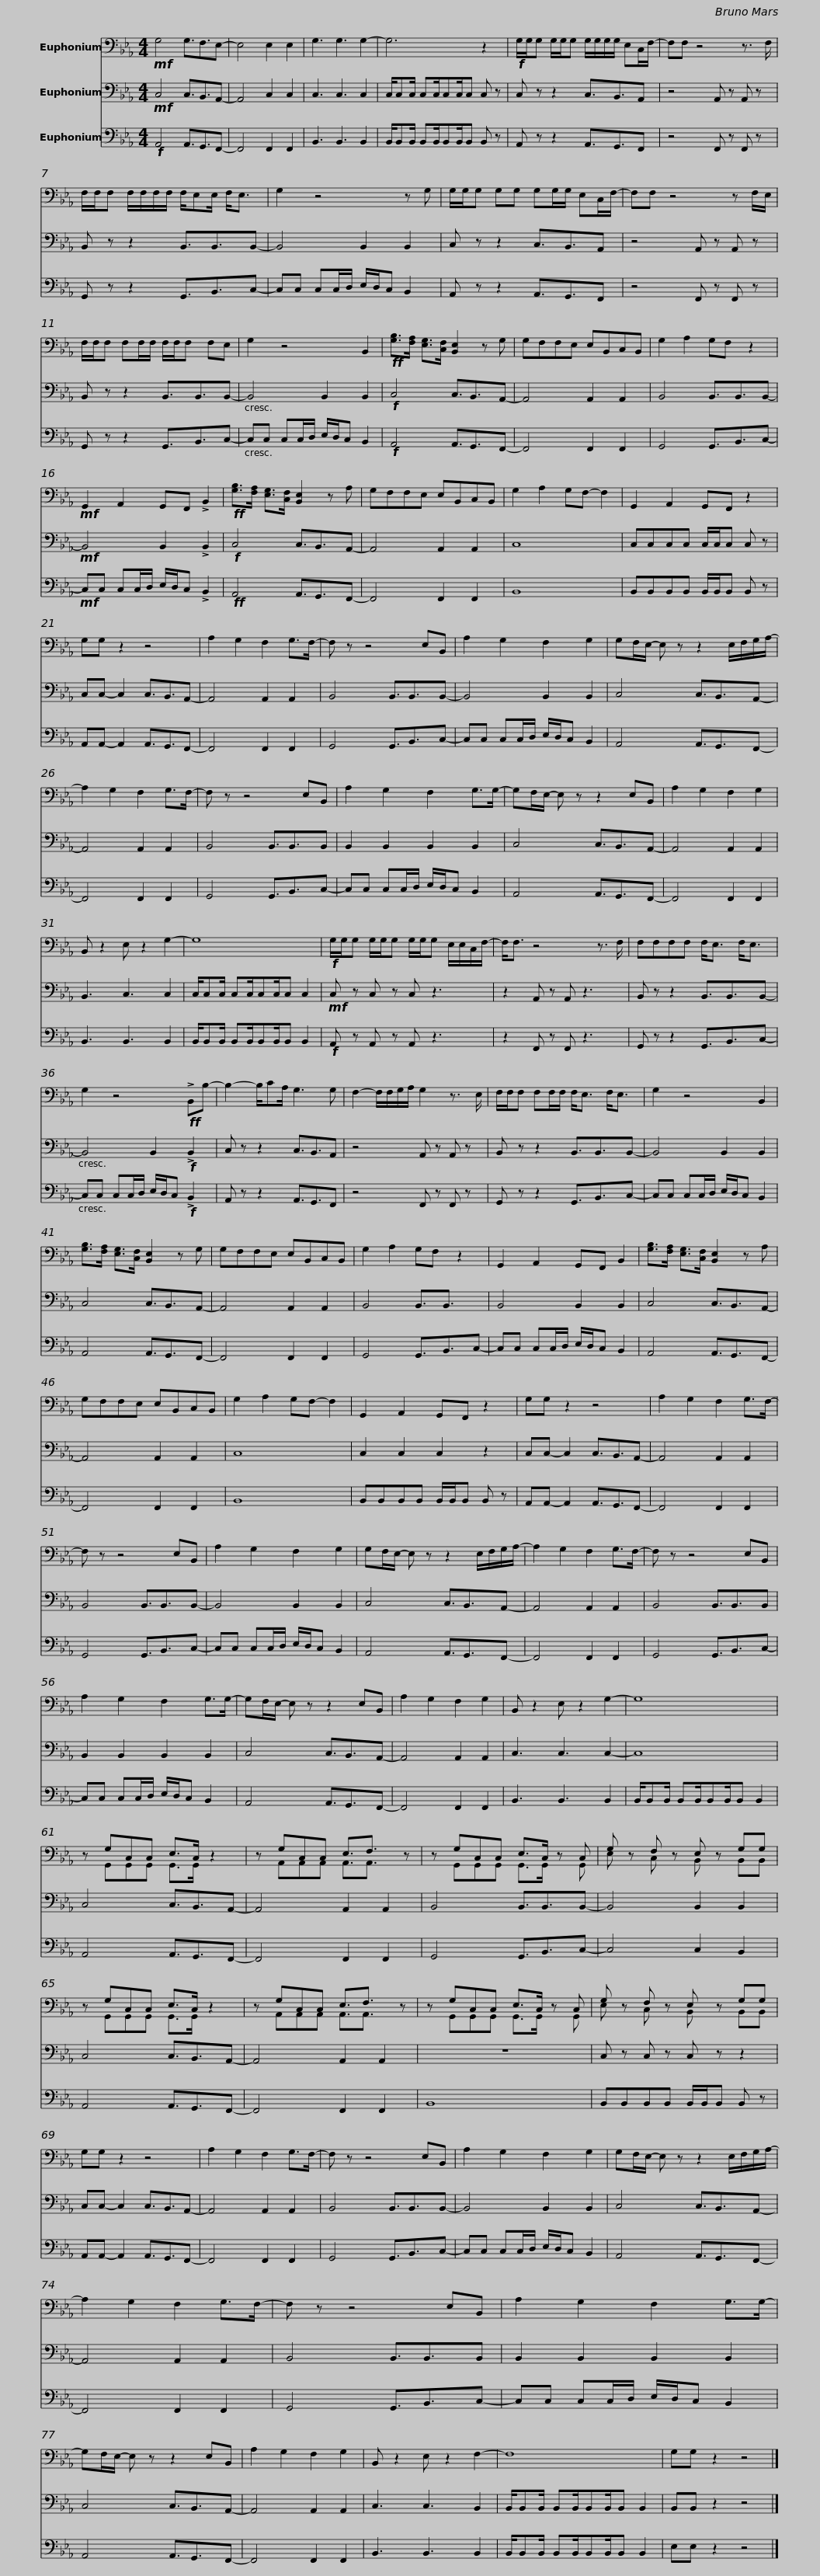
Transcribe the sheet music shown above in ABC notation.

X:1
%%score ( 1 2 ) 3 4
L:1/8
M:4/4
I:linebreak $
K:Eb
V:1 bass
V:2 bass
V:3 bass
V:4 bass
V:1
!mf! G,4 G,3/2F,3/2E,- | E,4 E,2 E,2 | G,3 G,3 G,2- | G,6 z2 |!f! G,/G,/G, G,/G,/G, G,/G,/G,/G,/ E,C,/F,/- |$ %5
 F,F, z4 z3/2 F,/ | F,/F,/F, F,/F,/F,/F,/ F,/E,E,/ F,<E, | G,2 z4 z G, | G,/G,/G, G,G, G,G,/G,/ E,C,/F,/- |$ F,F, z4 z F,/E,/ | %10
 F,/F,/F, F,F,/F,/ F,/F,/F, F,E, | G,2 z4 B,,2 |!ff! [G,B,]>[F,A,] [E,G,]>[C,F,] [B,,E,]2 z G, |$ G,F,F,E, E,B,,C,B,, | G,2 A,2 G,F, z2 | %15
!mf! G,,2 A,,2 G,,F,, !>!B,,2 |!ff! [G,B,]>[F,A,] [E,G,]>[C,F,] [B,,E,]2 z A, | G,F,F,E, E,B,,C,B,, |$ G,2 A,2 G,F,- F,2 | G,,2 A,,2 G,,F,, z2 | %20
 G,G, z2 z4 | A,2 G,2 F,2 G,>F,- | F, z z4 E,B,, |$ A,2 G,2 F,2 G,2 | G,F,/E,/- E, z z2 E,/F,/G,/A,/- | %25
 A,2 G,2 F,2 G,>F,- | F, z z4 E,B,, |$ A,2 G,2 F,2 G,>G,- | G,F,/E,/- E, z z2 E,B,, | A,2 G,2 F,2 G,2 | %30
 B,, z2 E, z2 G,2- | G,8 |$!f! G,/G,/G, G,/G,/G, G,/G,/G, E,/E,/C,/F,/- | F,<F, z4 z3/2 F,/ | F,F,F,F, F,<E, F,<E, | %35
 G,2 z4!ff! !>!B,,B,- |$ B,2- B,/CA,/ G,3 G, | F,2- F,/F,/G,/A,/ G,2 z3/2 E,/ | F,/F,/F, F,F,/F,/ F,<E, F,<E, | G,2 z4 B,,2 |$ %40
 [G,B,]>[F,A,] [E,G,]>[C,F,] [B,,E,]2 z G, | G,F,F,E, E,B,,C,B,, | G,2 A,2 G,F, z2 | G,,2 A,,2 G,,F,, B,,2 | [G,B,]>[F,A,] [E,G,]>[C,F,] [B,,E,]2 z A, |$ %45
 G,F,F,E, E,B,,C,B,, | G,2 A,2 G,F,- F,2 | G,,2 A,,2 G,,F,, z2 | G,G, z2 z4 | A,2 G,2 F,2 G,>F,- |$ %50
 F, z z4 E,B,, | A,2 G,2 F,2 G,2 | G,F,/E,/- E, z z2 E,/F,/G,/A,/- | A,2 G,2 F,2 G,>F,- | F, z z4 E,B,, |$ %55
 A,2 G,2 F,2 G,>G,- | G,F,/E,/- E, z z2 E,B,, | A,2 G,2 F,2 G,2 | B,, z2 E, z2 G,2- | G,8 |$ %60
 z G,C,C, E,>C, z2 | z G,C,C, E,3/2F,3/2 z | z G,C,C, E,>C, z C, | G, z F, z E, z G,G, |$ z G,C,C, E,>C, z2 | %65
 z G,C,C, E,3/2F,3/2 z | z G,C,C, E,>C, z C, | G, z F, z E, z G,G, |$ G,G, z2 z4 | A,2 G,2 F,2 G,>F,- | %70
 F, z z4 E,B,, | A,2 G,2 F,2 G,2 | G,F,/E,/- E, z z2 E,/F,/G,/A,/- |$ A,2 G,2 F,2 G,>F,- | F, z z4 E,B,, | %75
 A,2 G,2 F,2 G,>G,- | G,F,/E,/- E, z z2 E,B,, | A,2 G,2 F,2 G,2 |$ B,, z2 E, z2 F,2- | F,8 | %80
 G,G, z2 z4 |] %81
V:2
 x8 | x8 | x8 | x8 | x8 |$ %5
 x8 | x8 | x8 | x8 |$ x8 | %10
 x8 | x8 | x8 |$ x8 | x8 | %15
 x8 | x8 | x8 |$ x8 | x8 | %20
 x8 | x8 | x8 |$ x8 | x8 | %25
 x8 | x8 |$ x8 | x8 | x8 | %30
 x8 | x8 |$ x8 | x8 | x8 | %35
 x8 |$ x8 | x8 | x8 | x8 |$ %40
 x8 | x8 | x8 | x8 | x8 |$ %45
 x8 | x8 | x8 | x8 | x8 |$ %50
 x8 | x8 | x8 | x8 | x8 |$ %55
 x8 | x8 | x8 | x8 | x8 |$ %60
 z G,,G,,G,, G,,>G,, z2 | z A,,A,,A,, A,,3/2A,,3/2 z | z G,,G,,G,, G,,>G,, z G,, | E, z C, z B,, z B,,B,, |$ z G,,G,,G,, G,,>G,, z2 | %65
 z A,,A,,A,, A,,3/2A,,3/2 z | z G,,G,,G,, G,,>G,, z G,, | E, z C, z B,, z B,,B,, |$ x8 | x8 | %70
 x8 | x8 | x8 |$ x8 | x8 | %75
 x8 | x8 | x8 |$ x8 | x8 | %80
 x8 |] %81
V:3
!mf! C,4 C,3/2B,,3/2A,,- | A,,4 C,2 C,2 | C,3 C,3 C,2 | C,/C,C,/ C,C,/C,C,/C, C, z | C, z z2 C,3/2B,,3/2A,, |$ %5
 z4 A,, z A,, z | B,, z z2 B,,3/2B,,3/2B,,- | B,,4 B,,2 B,,2 | C, z z2 C,3/2B,,3/2A,, |$ z4 A,, z A,, z | %10
 B,, z z2 B,,3/2B,,3/2B,,- | B,,4 B,,2 B,,2 |!f! C,4 C,3/2B,,3/2A,,- |$ A,,4 A,,2 A,,2 | B,,4 B,,3/2B,,3/2B,,- | %15
!mf! B,,4 B,,2 !>!B,,2 |!f! C,4 C,3/2B,,3/2A,,- | A,,4 A,,2 A,,2 |$ C,8 | C,C,C,C, C,/C,/C, C, z | %20
 C,C,- C,2 C,3/2B,,3/2A,,- | A,,4 A,,2 A,,2 | B,,4 B,,3/2B,,3/2B,,- |$ B,,4 B,,2 B,,2 | C,4 C,3/2B,,3/2A,,- | %25
 A,,4 A,,2 A,,2 | B,,4 B,,3/2B,,3/2B,, |$ B,,2 B,,2 B,,2 B,,2 | C,4 C,3/2B,,3/2A,,- | A,,4 A,,2 A,,2 | %30
 B,,3 C,3 C,2 | C,/C,C,/ C,C,/C,C,/C, C,2 |$!mf! C, z C, z C, z3 | z2 A,, z A,, z3 | B,, z z2 B,,3/2B,,3/2B,,- | %35
 B,,4 B,,2!f! !>!B,,2 |$ C, z z2 C,3/2B,,3/2A,, | z4 A,, z A,, z | B,, z z2 B,,3/2B,,3/2B,,- | B,,4 B,,2 B,,2 |$ %40
 C,4 C,3/2B,,3/2A,,- | A,,4 A,,2 A,,2 | B,,4 B,,3/2B,,3/2 x | B,,4 B,,2 B,,2 | C,4 C,3/2B,,3/2A,,- |$ %45
 A,,4 A,,2 A,,2 | C,8 | C,2 C,2 C,2 z2 | C,C,- C,2 C,3/2B,,3/2A,,- | A,,4 A,,2 A,,2 |$ %50
 B,,4 B,,3/2B,,3/2B,,- | B,,4 B,,2 B,,2 | C,4 C,3/2B,,3/2A,,- | A,,4 A,,2 A,,2 | B,,4 B,,3/2B,,3/2B,, |$ %55
 B,,2 B,,2 B,,2 B,,2 | C,4 C,3/2B,,3/2A,,- | A,,4 A,,2 A,,2 | C,3 C,3 C,2- | C,8 |$ %60
 C,4 C,3/2B,,3/2A,,- | A,,4 A,,2 A,,2 | B,,4 B,,3/2B,,3/2B,,- | B,,4 B,,2 B,,2 |$ C,4 C,3/2B,,3/2A,,- | %65
 A,,4 A,,2 A,,2 | z8 | C, z C, z C, z z2 |$ C,C,- C,2 C,3/2B,,3/2A,,- | A,,4 A,,2 A,,2 | %70
 B,,4 B,,3/2B,,3/2B,,- | B,,4 B,,2 B,,2 | C,4 C,3/2B,,3/2A,,- |$ A,,4 A,,2 A,,2 | B,,4 B,,3/2B,,3/2B,, | %75
 B,,2 B,,2 B,,2 B,,2 | C,4 C,3/2B,,3/2A,,- | A,,4 A,,2 A,,2 |$ C,3 C,3 B,,2 | B,,/B,,B,,/ B,,B,,/B,,B,,/B,, B,,2 | %80
 B,,B,, z2 z4 |] %81
V:4
!f! A,,4 A,,3/2G,,3/2F,,- | F,,4 F,,2 F,,2 | B,,3 B,,3 B,,2 | B,,/B,,B,,/ B,,B,,/B,,B,,/B,, B,, z | A,, z z2 A,,3/2G,,3/2F,, |$ %5
 z4 F,, z F,, z | G,, z z2 G,,3/2B,,3/2C,- | C,C, C,C,/D,/ E,/D,/C, B,,2 | A,, z z2 A,,3/2G,,3/2F,, |$ z4 F,, z F,, z | %10
 G,, z z2 G,,3/2B,,3/2C,- | C,C, C,C,/D,/ E,/D,/C, B,,2 |!f! A,,4 A,,3/2G,,3/2F,,- |$ F,,4 F,,2 F,,2 | G,,4 G,,3/2B,,3/2C,- | %15
!mf! C,C, C,C,/D,/ E,/D,/C, !>!B,,2 |!ff! A,,4 A,,3/2G,,3/2F,,- | F,,4 F,,2 F,,2 |$ B,,8 | B,,B,,B,,B,, B,,/B,,/B,, B,, z | %20
 A,,A,,- A,,2 A,,3/2G,,3/2F,,- | F,,4 F,,2 F,,2 | G,,4 G,,3/2B,,3/2C,- |$ C,C, C,C,/D,/ E,/D,/C, B,,2 | A,,4 A,,3/2G,,3/2F,,- | %25
 F,,4 F,,2 F,,2 | G,,4 G,,3/2B,,3/2C,- |$ C,C, C,C,/D,/ E,/D,/C, B,,2 | A,,4 A,,3/2G,,3/2F,,- | F,,4 F,,2 F,,2 | %30
 B,,3 B,,3 B,,2 | B,,/B,,B,,/ B,,B,,/B,,B,,/B,, B,,2 |$!f! A,, z A,, z A,, z3 | z2 F,, z F,, z3 | G,, z z2 G,,3/2B,,3/2C,- | %35
 C,C, C,C,/D,/ E,/D,/C,!f! !>!B,,2 |$ A,, z z2 A,,3/2G,,3/2F,, | z4 F,, z F,, z | G,, z z2 G,,3/2B,,3/2C,- | C,C, C,C,/D,/ E,/D,/C, B,,2 |$ %40
 A,,4 A,,3/2G,,3/2F,,- | F,,4 F,,2 F,,2 | G,,4 G,,3/2B,,3/2C,- | C,C, C,C,/D,/ E,/D,/C, B,,2 | A,,4 A,,3/2G,,3/2F,,- |$ %45
 F,,4 F,,2 F,,2 | B,,8 | B,,B,,B,,B,, B,,/B,,/B,, B,, z | A,,A,,- A,,2 A,,3/2G,,3/2F,,- | F,,4 F,,2 F,,2 |$ %50
 G,,4 G,,3/2B,,3/2C,- | C,C, C,C,/D,/ E,/D,/C, B,,2 | A,,4 A,,3/2G,,3/2F,,- | F,,4 F,,2 F,,2 | G,,4 G,,3/2B,,3/2C,- |$ %55
 C,C, C,C,/D,/ E,/D,/C, B,,2 | A,,4 A,,3/2G,,3/2F,,- | F,,4 F,,2 F,,2 | B,,3 B,,3 B,,2 | B,,/B,,B,,/ B,,B,,/B,,B,,/B,, B,,2 |$ %60
 A,,4 A,,3/2G,,3/2F,,- | F,,4 F,,2 F,,2 | G,,4 G,,3/2B,,3/2C,- | C,4 C,2 B,,2 |$ A,,4 A,,3/2G,,3/2F,,- | %65
 F,,4 F,,2 F,,2 | B,,8 | B,,B,,B,,B,, B,,/B,,/B,, B,, z |$ A,,A,,- A,,2 A,,3/2G,,3/2F,,- | F,,4 F,,2 F,,2 | %70
 G,,4 G,,3/2B,,3/2C,- | C,C, C,C,/D,/ E,/D,/C, B,,2 | A,,4 A,,3/2G,,3/2F,,- |$ F,,4 F,,2 F,,2 | G,,4 G,,3/2B,,3/2C,- | %75
 C,C, C,C,/D,/ E,/D,/C, B,,2 | A,,4 A,,3/2G,,3/2F,,- | F,,4 F,,2 F,,2 |$ B,,3 B,,3 B,,2 | B,,/B,,B,,/ B,,B,,/B,,B,,/B,, B,,2 | %80
 E,E, z2 z4 |] %81
